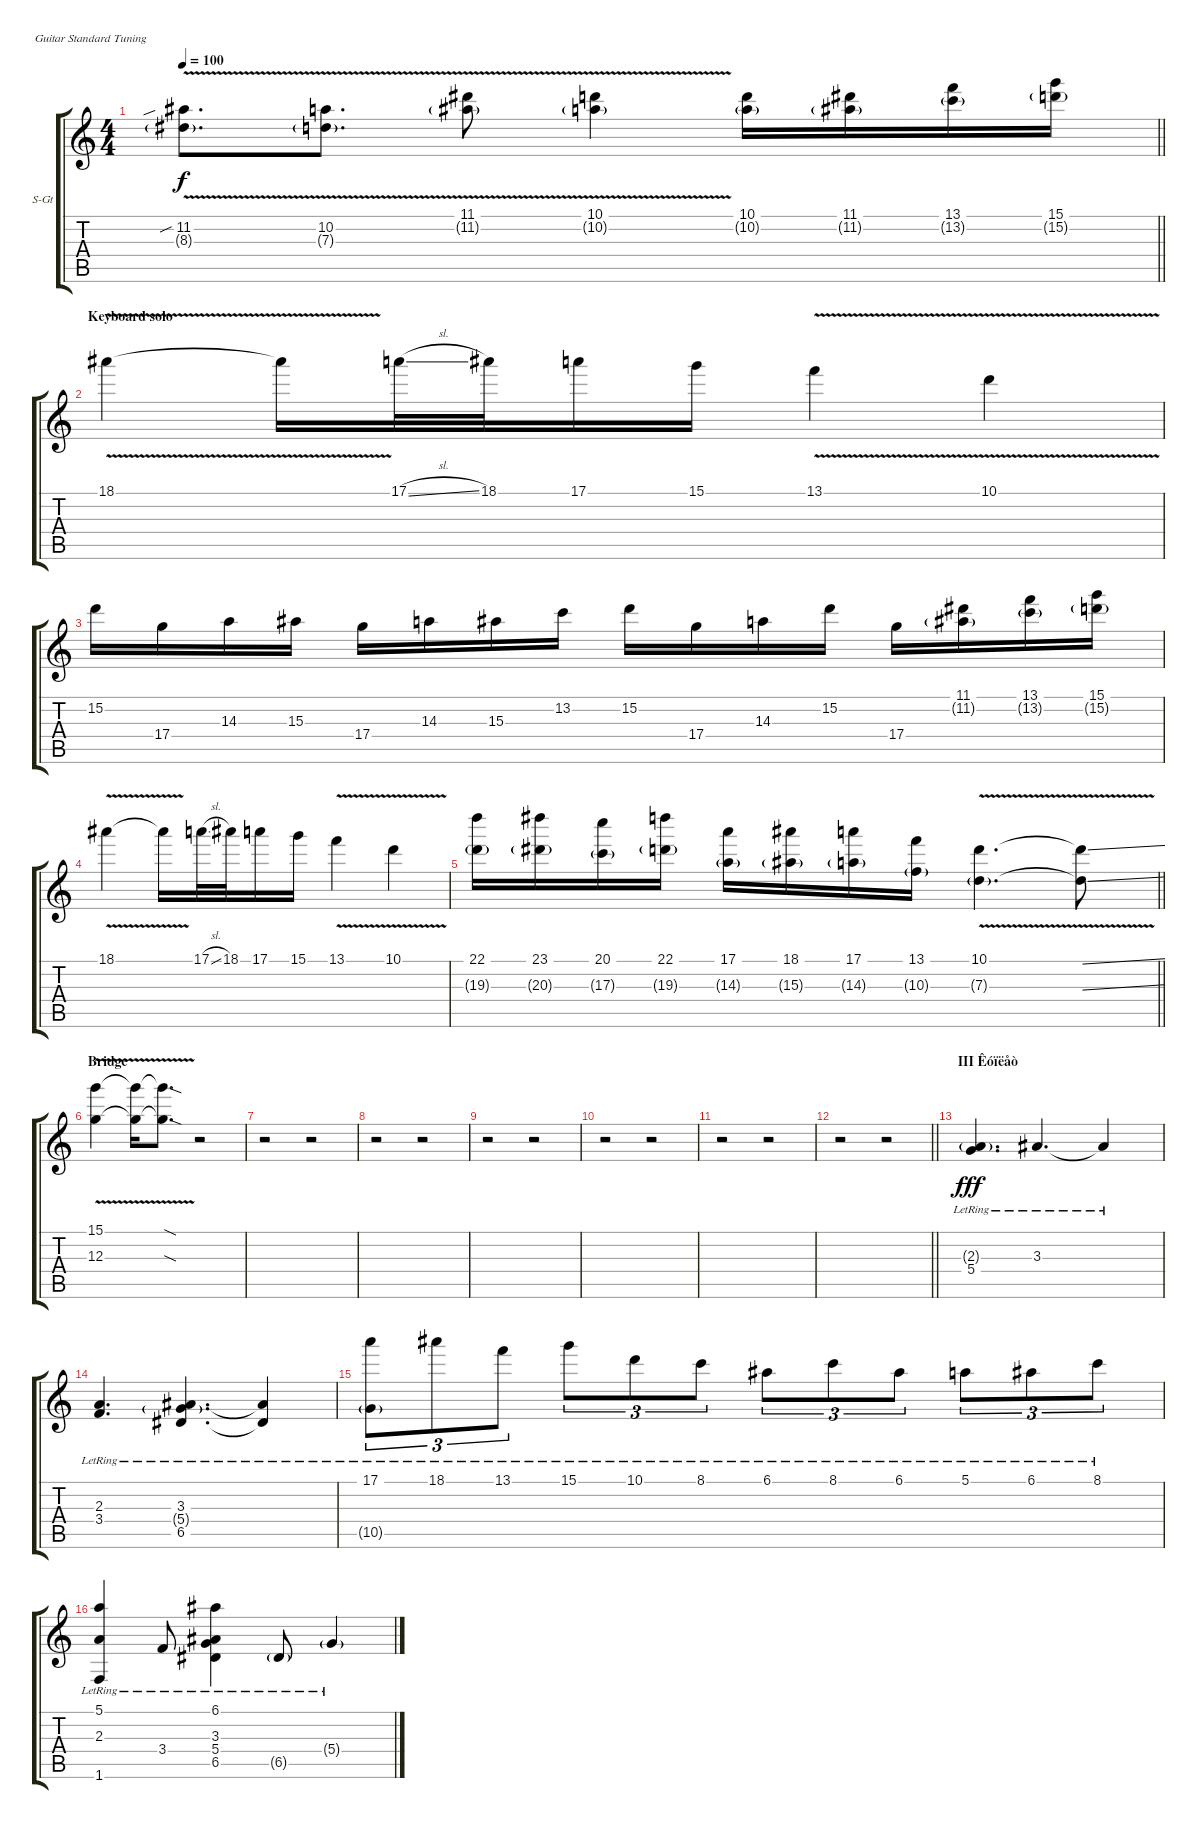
\bracketExtendMode groupsimilarinstruments
\firstSystemTrackNameOrientation horizontal
\otherSystemsTrackNameOrientation horizontal
\track ("Àëåêñàíäð «Wish» Àíäðþõèí" "S-Gt") {instrument fx1rain}
\staff {score tabs}
\tuning (E4 B3 G3 D3 A2 E2)
\displaytranspose 12
\ts (4 4)
\tempo 100
\clef g2
\barLineRight lightlight
\ks c
(11.2{v sib} 8.3{v g}).8{d dy f} (10.2{v} 7.3{v g}).8{d} (11.1{v} 11.2{v g}).8 (10.1{v} 10.2{v g}).4 (10.1 10.2{g}).16 (11.1 11.2{g}).16 (13.1 13.2{g}).16 (15.1 15.2{g}).16 |
\section ("" "Keyboard solo")
18.1{v}.4 18.1{v t}.16 17.1{sl}.32 18.1.32 17.1.16 15.1.16 13.1{v}.4 10.1{v}.4 |
15.2.16 17.4.16 14.3.16 15.3.16 17.4.16 14.3.16 15.3.16 13.2.16 15.2.16 17.4.16 14.3.16 15.2.16 17.4.16 (11.1 11.2{g}).16 (13.1 13.2{g}).16 (15.1 15.2{g}).16 |
18.1{v}.4 18.1{v t}.16 17.1{sl}.32 18.1.32 17.1.16 15.1.16 13.1{v}.4 10.1{v}.4 |
\barLineRight lightlight
(22.1 19.3{g}).16 (23.1 20.3{g}).16 (20.1 17.3{g}).16 (22.1 19.3{g}).16 (17.1 14.3{g}).16 (18.1 15.3{g}).16 (17.1 14.3{g}).16 (13.1 10.3{g}).16 (10.1{v} 7.3{v g}).4{d} (10.1{v ss t} 7.3{v ss t}).8 |
\section ("" "Bridge")
(15.1{v} 12.3{v}).4 (15.1{v t} 12.3{v t}).16 (15.1{v sod t} 12.3{v sod t}).8{d} r.2 |
r.2 r.2 |
r.2 r.2 |
r.2 r.2 |
r.2 r.2 |
r.2 r.2 |
\barLineRight lightlight
r.2 r.2 |
\section ("" "III Êóïëåò")
(2.3{g lr} 5.4{lr}).4{d dy fff} 3.3{lr}.4{d} 3.3{lr t}.4 |
(2.3{lr} 3.4{lr}).4{d} (3.3{lr} 5.4{g lr} 6.5{lr}).4{d} (3.3{lr t} 6.5{lr t}).4 |
(17.1{lr} 10.5{g lr}).8{tu (3 2)} 18.1{lr}.8{tu (3 2)} 13.1{lr}.8{tu (3 2)} 15.1{lr}.8{tu (3 2)} 10.1{lr}.8{tu (3 2)} 8.1{lr}.8{tu (3 2)} 6.1{lr}.8{tu (3 2)} 8.1{lr}.8{tu (3 2)} 6.1{lr}.8{tu (3 2)} 5.1{lr}.8{tu (3 2)} 6.1{lr}.8{tu (3 2)} 8.1{lr}.8{tu (3 2)} |
(5.1{lr} 2.3{lr} 1.6{lr}).4 3.4{lr}.8 (6.1{lr} 3.3{lr} 5.4{lr} 6.5{lr}).4 6.5{g lr}.8 5.4{g lr}.4
